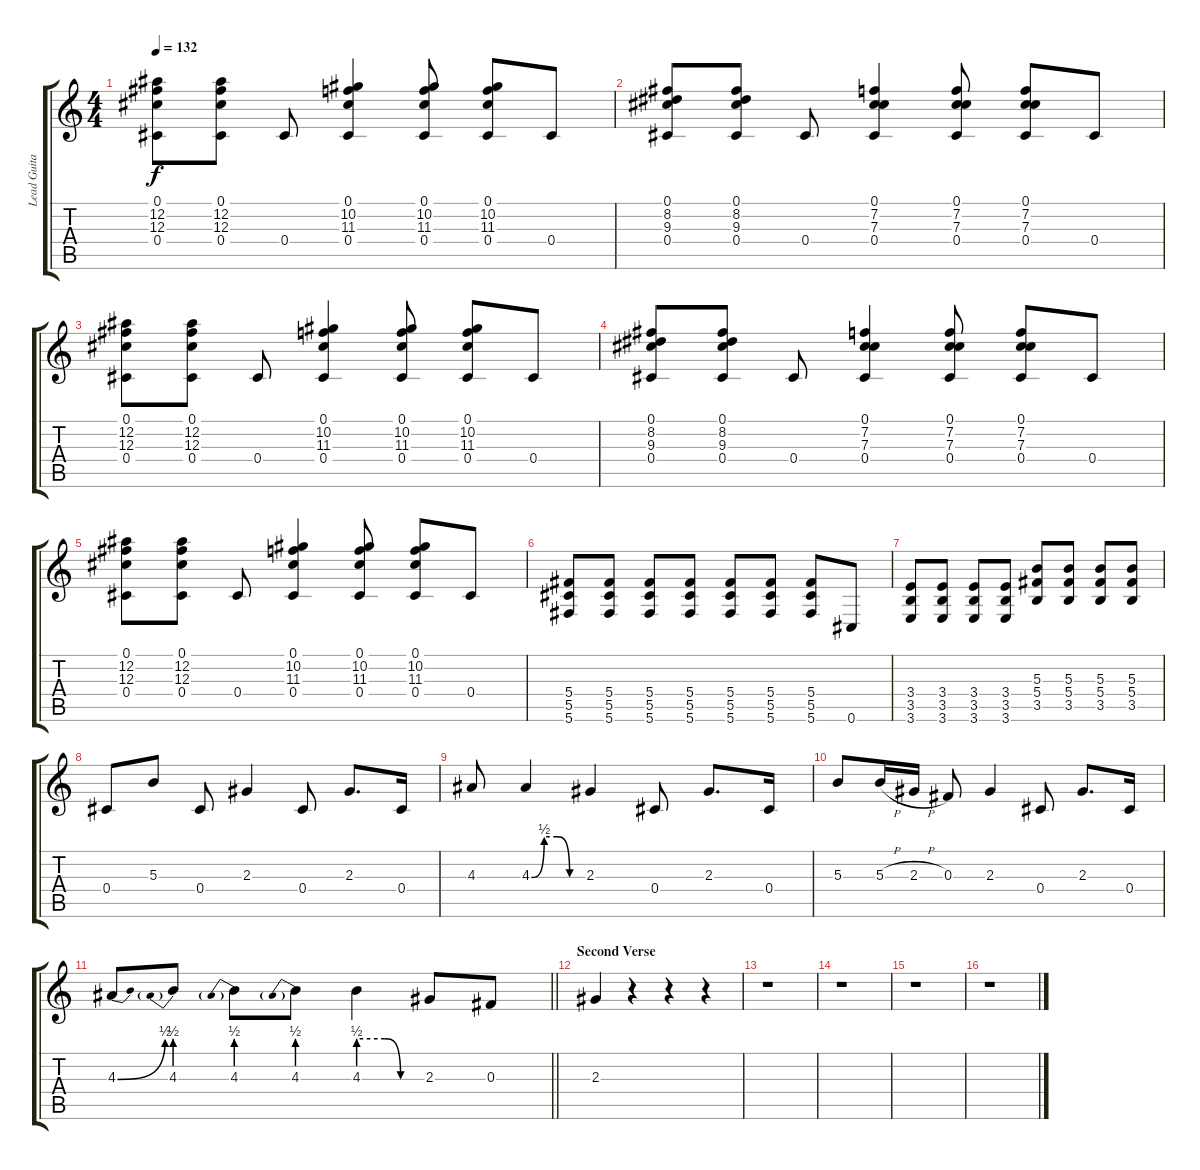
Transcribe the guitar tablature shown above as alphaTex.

\track ("Lead Guitar" "Lead Guita") {instrument overdrivenguitar}
\staff {score tabs}
\tuning (Db4 Bb3 Gb3 Db3 Ab2 Db2) {hide}
\ts (4 4)
\tempo 132
\clef g2
\ks c
(0.1 12.2 12.3 0.4).8{dy f} (0.1 12.2 12.3 0.4).8 0.4.8 (0.1 10.2 11.3 0.4).4 (0.1 10.2 11.3 0.4).8 (0.1 10.2 11.3 0.4).8 0.4.8 |
(0.1 8.2 9.3 0.4).8 (0.1 8.2 9.3 0.4).8 0.4.8 (0.1 7.2 7.3 0.4).4 (0.1 7.2 7.3 0.4).8 (0.1 7.2 7.3 0.4).8 0.4.8 |
(0.1 12.2 12.3 0.4).8 (0.1 12.2 12.3 0.4).8 0.4.8 (0.1 10.2 11.3 0.4).4 (0.1 10.2 11.3 0.4).8 (0.1 10.2 11.3 0.4).8 0.4.8 |
(0.1 8.2 9.3 0.4).8 (0.1 8.2 9.3 0.4).8 0.4.8 (0.1 7.2 7.3 0.4).4 (0.1 7.2 7.3 0.4).8 (0.1 7.2 7.3 0.4).8 0.4.8 |
(0.1 12.2 12.3 0.4).8 (0.1 12.2 12.3 0.4).8 0.4.8 (0.1 10.2 11.3 0.4).4 (0.1 10.2 11.3 0.4).8 (0.1 10.2 11.3 0.4).8 0.4.8 |
(5.4 5.5 5.6).8 (5.4 5.5 5.6).8 (5.4 5.5 5.6).8 (5.4 5.5 5.6).8 (5.4 5.5 5.6).8 (5.4 5.5 5.6).8 (5.4 5.5 5.6).8 0.6.8 |
(3.4 3.5 3.6).8 (3.4 3.5 3.6).8 (3.4 3.5 3.6).8 (3.4 3.5 3.6).8 (5.3 5.4 3.5).8 (5.3 5.4 3.5).8 (5.3 5.4 3.5).8 (5.3 5.4 3.5).8 |
0.4.8 5.3.8 0.4.8 2.3.4 0.4.8 2.3.8{d} 0.4.16 |
4.3.8 4.3{be (custom 0 0 15 2 30 2 45 0 60 0)}.4 2.3.4 0.4.8 2.3.8{d} 0.4.16 |
5.3.8 5.3{h}.16 2.3{h}.16 0.3.8 2.3.4 0.4.8 2.3.8{d} 0.4.16 |
\barLineRight lightlight
4.3{be (bend 0 0 60 2)}.8 4.3{be (prebend 0 2 60 2)}.8 4.3{be (prebend 0 2 60 2)}.8 4.3{be (prebend 0 2 60 2)}.8 4.3{be (custom 0 2 25 2 40 0 60 0)}.4 2.3.8 0.3.8 |
\section ("" "Second Verse")
2.3.4 r.4 r.4 r.4 |
r.1 |
r.1 |
r.1 |
r.1
